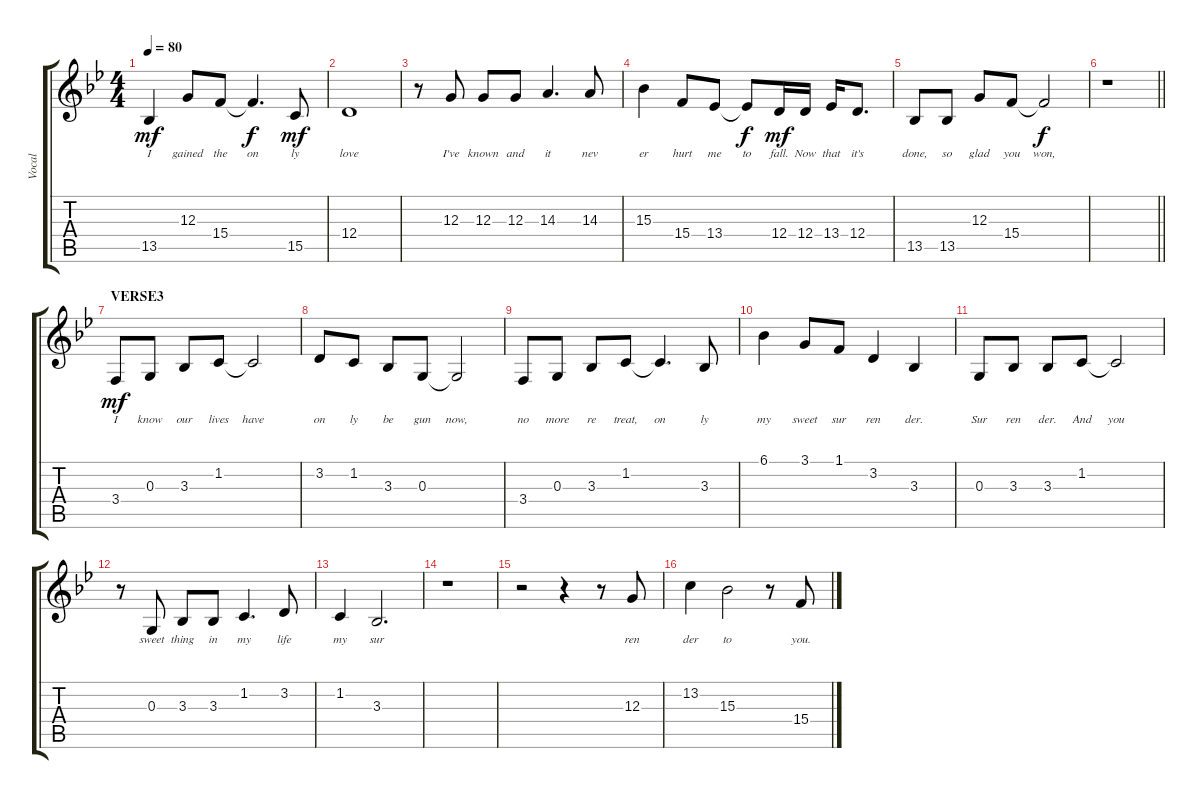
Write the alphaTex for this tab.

\track ("Vocal" "Vocal") {instrument clarinet}
\staff {score tabs}
\tuning (E4 B3 G3 D3 A2 E2) {hide}
\ts (4 4)
\tempo 80
\clef g2
\ks bb
13.5.4{lyrics (0 "I") lyrics (1 "") lyrics (2 "") lyrics (3 "") lyrics (4 "") dy mf} 12.3.8{lyrics (0 "gained") lyrics (1 "") lyrics (2 "") lyrics (3 "") lyrics (4 "")} 15.4.8{lyrics (0 "the") lyrics (1 "") lyrics (2 "") lyrics (3 "") lyrics (4 "")} 15.4{t}.4{d lyrics (0 "on") lyrics (1 "") lyrics (2 "") lyrics (3 "") lyrics (4 "") dy f} 15.5.8{lyrics (0 "ly") lyrics (1 "") lyrics (2 "") lyrics (3 "") lyrics (4 "") dy mf} |
12.4.1{lyrics (0 "love") lyrics (1 "") lyrics (2 "") lyrics (3 "") lyrics (4 "")} |
r.8 12.3.8{lyrics (0 "I've") lyrics (1 "") lyrics (2 "") lyrics (3 "") lyrics (4 "")} 12.3.8{lyrics (0 "known") lyrics (1 "") lyrics (2 "") lyrics (3 "") lyrics (4 "")} 12.3.8{lyrics (0 "and") lyrics (1 "") lyrics (2 "") lyrics (3 "") lyrics (4 "")} 14.3.4{d lyrics (0 "it") lyrics (1 "") lyrics (2 "") lyrics (3 "") lyrics (4 "")} 14.3.8{lyrics (0 "nev") lyrics (1 "") lyrics (2 "") lyrics (3 "") lyrics (4 "")} |
15.3.4{lyrics (0 "er") lyrics (1 "") lyrics (2 "") lyrics (3 "") lyrics (4 "")} 15.4.8{lyrics (0 "hurt") lyrics (1 "") lyrics (2 "") lyrics (3 "") lyrics (4 "")} 13.4.8{lyrics (0 "me") lyrics (1 "") lyrics (2 "") lyrics (3 "") lyrics (4 "")} 13.4{t}.8{lyrics (0 "to") lyrics (1 "") lyrics (2 "") lyrics (3 "") lyrics (4 "") dy f} 12.4.16{lyrics (0 "fall.") lyrics (1 "") lyrics (2 "") lyrics (3 "") lyrics (4 "") dy mf} 12.4.16{lyrics (0 "Now") lyrics (1 "") lyrics (2 "") lyrics (3 "") lyrics (4 "")} 13.4.16{lyrics (0 "that") lyrics (1 "") lyrics (2 "") lyrics (3 "") lyrics (4 "")} 12.4.8{d lyrics (0 "it's") lyrics (1 "") lyrics (2 "") lyrics (3 "") lyrics (4 "")} |
13.5.8{lyrics (0 "done,") lyrics (1 "") lyrics (2 "") lyrics (3 "") lyrics (4 "")} 13.5.8{lyrics (0 "so") lyrics (1 "") lyrics (2 "") lyrics (3 "") lyrics (4 "")} 12.3.8{lyrics (0 "glad") lyrics (1 "") lyrics (2 "") lyrics (3 "") lyrics (4 "")} 15.4.8{lyrics (0 "you") lyrics (1 "") lyrics (2 "") lyrics (3 "") lyrics (4 "")} 15.4{t}.2{lyrics (0 "won,") lyrics (1 "") lyrics (2 "") lyrics (3 "") lyrics (4 "") dy f} |
\barLineRight lightlight
r.1 |
\section ("" "VERSE3")
3.4.8{lyrics (0 "I") lyrics (1 "") lyrics (2 "") lyrics (3 "") lyrics (4 "") dy mf} 0.3.8{lyrics (0 "know") lyrics (1 "") lyrics (2 "") lyrics (3 "") lyrics (4 "")} 3.3.8{lyrics (0 "our") lyrics (1 "") lyrics (2 "") lyrics (3 "") lyrics (4 "")} 1.2.8{lyrics (0 "lives") lyrics (1 "") lyrics (2 "") lyrics (3 "") lyrics (4 "")} 1.2{t}.2{lyrics (0 "have") lyrics (1 "") lyrics (2 "") lyrics (3 "") lyrics (4 "")} |
3.2.8{lyrics (0 "on") lyrics (1 "") lyrics (2 "") lyrics (3 "") lyrics (4 "")} 1.2.8{lyrics (0 "ly") lyrics (1 "") lyrics (2 "") lyrics (3 "") lyrics (4 "")} 3.3.8{lyrics (0 "be") lyrics (1 "") lyrics (2 "") lyrics (3 "") lyrics (4 "")} 0.3.8{lyrics (0 "gun") lyrics (1 "") lyrics (2 "") lyrics (3 "") lyrics (4 "")} 0.3{t}.2{lyrics (0 "now,") lyrics (1 "") lyrics (2 "") lyrics (3 "") lyrics (4 "")} |
3.4.8{lyrics (0 "no") lyrics (1 "") lyrics (2 "") lyrics (3 "") lyrics (4 "")} 0.3.8{lyrics (0 "more") lyrics (1 "") lyrics (2 "") lyrics (3 "") lyrics (4 "")} 3.3.8{lyrics (0 "re") lyrics (1 "") lyrics (2 "") lyrics (3 "") lyrics (4 "")} 1.2.8{lyrics (0 "treat,") lyrics (1 "") lyrics (2 "") lyrics (3 "") lyrics (4 "")} 1.2{t}.4{d lyrics (0 "on") lyrics (1 "") lyrics (2 "") lyrics (3 "") lyrics (4 "")} 3.3.8{lyrics (0 "ly") lyrics (1 "") lyrics (2 "") lyrics (3 "") lyrics (4 "")} |
6.1.4{lyrics (0 "my") lyrics (1 "") lyrics (2 "") lyrics (3 "") lyrics (4 "")} 3.1.8{lyrics (0 "sweet") lyrics (1 "") lyrics (2 "") lyrics (3 "") lyrics (4 "")} 1.1.8{lyrics (0 "sur") lyrics (1 "") lyrics (2 "") lyrics (3 "") lyrics (4 "")} 3.2.4{lyrics (0 "ren") lyrics (1 "") lyrics (2 "") lyrics (3 "") lyrics (4 "")} 3.3.4{lyrics (0 "der.") lyrics (1 "") lyrics (2 "") lyrics (3 "") lyrics (4 "")} |
0.3.8{lyrics (0 "Sur") lyrics (1 "") lyrics (2 "") lyrics (3 "") lyrics (4 "")} 3.3.8{lyrics (0 "ren") lyrics (1 "") lyrics (2 "") lyrics (3 "") lyrics (4 "")} 3.3.8{lyrics (0 "der.") lyrics (1 "") lyrics (2 "") lyrics (3 "") lyrics (4 "")} 1.2.8{lyrics (0 "And") lyrics (1 "") lyrics (2 "") lyrics (3 "") lyrics (4 "")} 1.2{t}.2{lyrics (0 "you") lyrics (1 "") lyrics (2 "") lyrics (3 "") lyrics (4 "")} |
r.8 0.3.8{lyrics (0 "sweet") lyrics (1 "") lyrics (2 "") lyrics (3 "") lyrics (4 "")} 3.3.8{lyrics (0 "thing") lyrics (1 "") lyrics (2 "") lyrics (3 "") lyrics (4 "")} 3.3.8{lyrics (0 "in") lyrics (1 "") lyrics (2 "") lyrics (3 "") lyrics (4 "")} 1.2.4{d lyrics (0 "my") lyrics (1 "") lyrics (2 "") lyrics (3 "") lyrics (4 "")} 3.2.8{lyrics (0 "life") lyrics (1 "") lyrics (2 "") lyrics (3 "") lyrics (4 "")} |
1.2.4{lyrics (0 "my") lyrics (1 "") lyrics (2 "") lyrics (3 "") lyrics (4 "")} 3.3.2{d lyrics (0 "sur") lyrics (1 "") lyrics (2 "") lyrics (3 "") lyrics (4 "")} |
r.1 |
r.2 r.4 r.8 12.3.8{lyrics (0 "ren") lyrics (1 "") lyrics (2 "") lyrics (3 "") lyrics (4 "")} |
13.2.4{lyrics (0 "der") lyrics (1 "") lyrics (2 "") lyrics (3 "") lyrics (4 "")} 15.3.2{lyrics (0 "to") lyrics (1 "") lyrics (2 "") lyrics (3 "") lyrics (4 "")} r.8 15.4.8{lyrics (0 "you.") lyrics (1 "") lyrics (2 "") lyrics (3 "") lyrics (4 "")}
